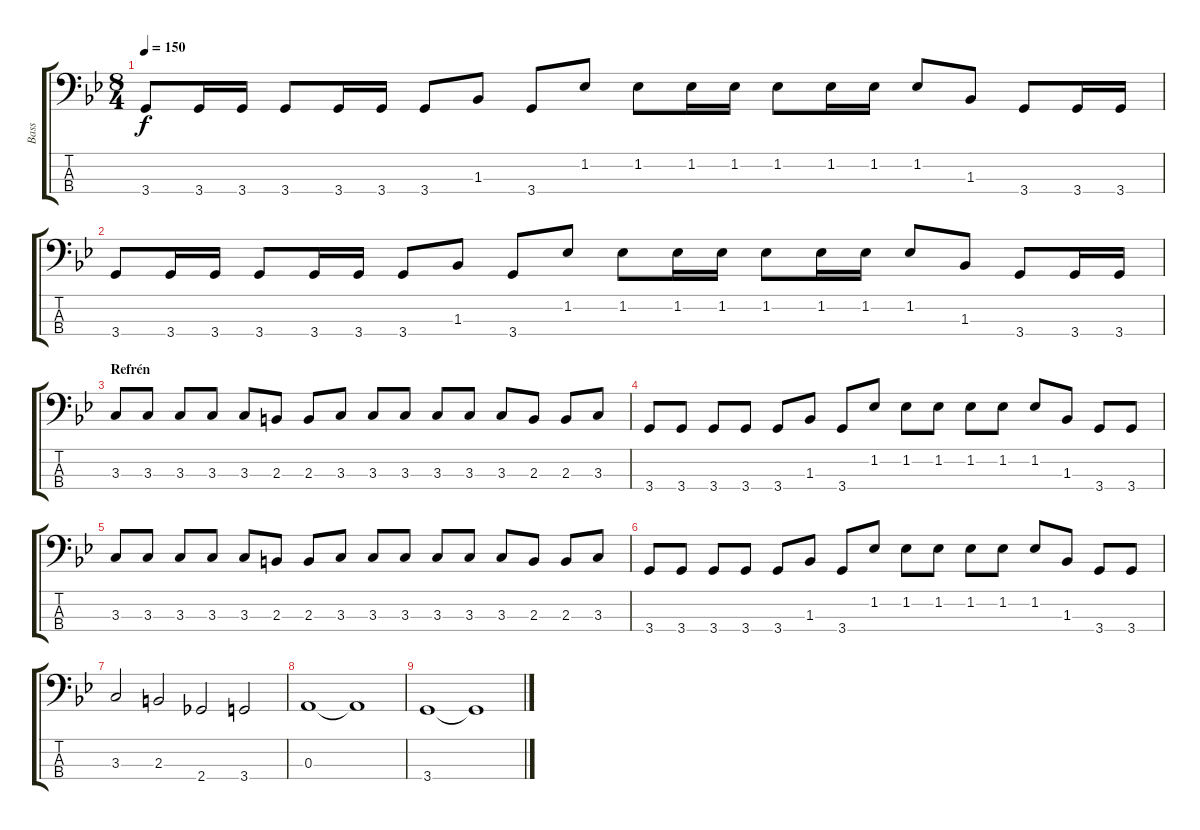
\track ("Bass" "Bass") {instrument electricbassfinger}
\staff {score tabs}
\tuning (G2 D2 A1 E1) {hide}
\ts (8 4)
\tempo 150
\clef f4
\ks gminor
3.4.8{dy f volume 16 instrument electricguitarmuted} 3.4.16 3.4.16 3.4.8 3.4.16 3.4.16 3.4.8 1.3.8 3.4.8 1.2.8 1.2.8 1.2.16 1.2.16 1.2.8 1.2.16 1.2.16 1.2.8 1.3.8 3.4.8 3.4.16 3.4.16 |
3.4.8{volume 16 instrument electricguitarmuted} 3.4.16 3.4.16 3.4.8 3.4.16 3.4.16 3.4.8 1.3.8 3.4.8 1.2.8 1.2.8 1.2.16 1.2.16 1.2.8 1.2.16 1.2.16 1.2.8 1.3.8 3.4.8 3.4.16 3.4.16 |
\section ("" "Refrén")
3.3.8{volume 13 instrument electricbassfinger} 3.3.8 3.3.8 3.3.8 3.3.8 2.3.8 2.3.8 3.3.8 3.3.8 3.3.8 3.3.8 3.3.8 3.3.8 2.3.8 2.3.8 3.3.8 |
3.4.8 3.4.8 3.4.8 3.4.8 3.4.8 1.3.8 3.4.8 1.2.8 1.2.8 1.2.8 1.2.8 1.2.8 1.2.8 1.3.8 3.4.8 3.4.8 |
3.3.8 3.3.8 3.3.8 3.3.8 3.3.8 2.3.8 2.3.8 3.3.8 3.3.8 3.3.8 3.3.8 3.3.8 3.3.8 2.3.8 2.3.8 3.3.8 |
3.4.8 3.4.8 3.4.8 3.4.8 3.4.8 1.3.8 3.4.8 1.2.8 1.2.8 1.2.8 1.2.8 1.2.8 1.2.8 1.3.8 3.4.8 3.4.8 |
3.3.2 2.3.2 2.4.2 3.4.2 |
0.3.1 0.3{t}.1 |
3.4.1 3.4{t}.1
